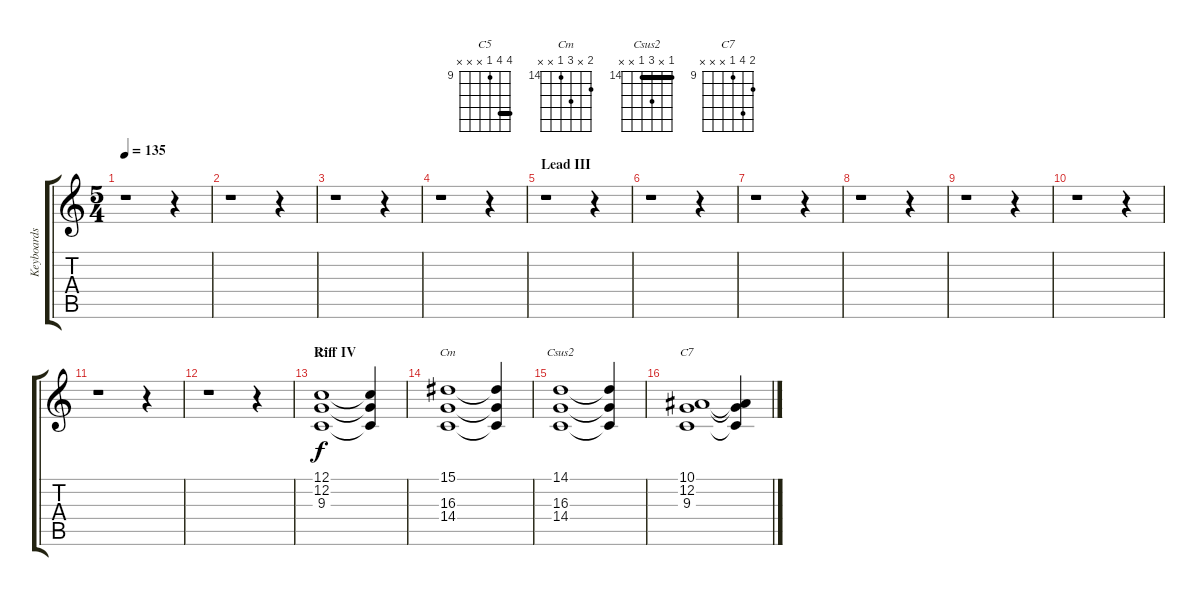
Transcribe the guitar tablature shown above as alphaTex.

\track ("Keyboards II - Choir" "Keyboards ") {instrument choiraahs}
\staff {score tabs}
\tuning (C4 G3 Eb3 Bb2 F2 C2) {hide}
\chord ("C5" 12 12 9 x x x) {firstfret 9 barre 12}
\chord ("Cm" 15 x 16 14 x x) {firstfret 14}
\chord ("Csus2" 14 x 16 14 x x) {firstfret 14 barre 14}
\chord ("C7" 10 12 9 x x x) {firstfret 9}
\ts (5 4)
\tempo 135
\clef g2
\ks c
r.1{dy f} r.4 |
r.1 r.4 |
r.1 r.4 |
r.1 r.4 |
\section ("" "Lead III")
r.1 r.4 |
r.1 r.4 |
r.1 r.4 |
r.1 r.4 |
r.1 r.4 |
r.1 r.4 |
r.1 r.4 |
r.1 r.4 |
\section ("" "Riff IV")
(12.1 12.2 9.3).1{ch "C5"} (12.1{t} 12.2{t} 9.3{t}).4 |
(15.1 16.3 14.4).1{ch "Cm"} (15.1{t} 16.3{t} 14.4{t}).4 |
(14.1 16.3 14.4).1{ch "Csus2"} (14.1{t} 16.3{t} 14.4{t}).4 |
(10.1 12.2 9.3).1{ch "C7"} (10.1{t} 12.2{t} 9.3{t}).4
